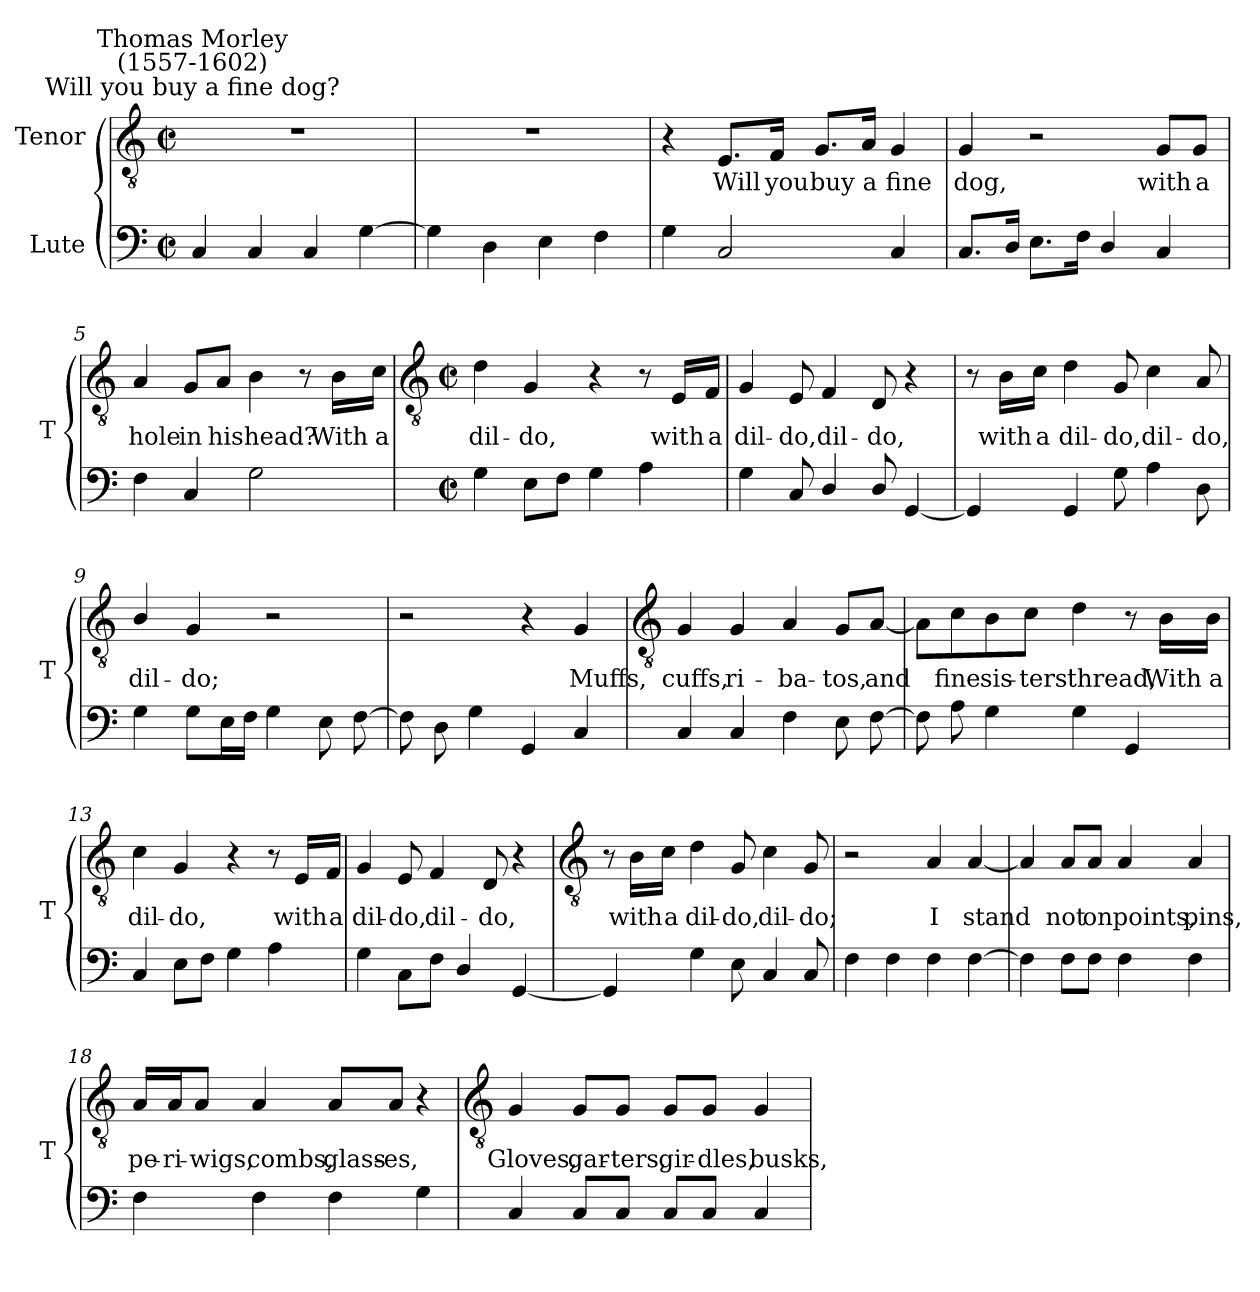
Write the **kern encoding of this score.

**kern	**kern	**text
*part2	*part1	*part1
*staff2	*staff1	*staff1
*I"Lute	*I"Tenor	*
*	*I'T	*
*clefF4	*clefGv2	*
*k[]	*k[]	*
*C:	*C:	*
*M2/2	*M2/2	*
*met(c|)	*met(c|)	*
=1	=1	=1
!	!LO:TX:a:cj:t=Will you buy a fine dog?	!
!	!LO:TX:a:cj:t=Thomas Morley\n(1557-1602)	!
4C	1r	.
4C	.	.
4C	.	.
[4G	.	.
=2	=2	=2
4G]	1r	.
4D	.	.
4E	.	.
4F	.	.
=3	=3	=3
4G	4r	.
!	!	!LO:LY:b
2C	8.E/L	Will
!	!	!LO:LY:b
.	16F/Jk	you
!	!	!LO:LY:b
.	8.G/L	buy
!	!	!LO:LY:b
.	16A/Jk	a
!	!	!LO:LY:b
4C	4G	fine
=4	=4	=4
!	!	!LO:LY:b
8.CL	4G	dog,
16DJ	.	.
8.EL	2r	.
16FJ	.	.
4D/	.	.
!	!	!LO:LY:b
4C	8G/L	with
!	!	!LO:LY:b
.	8G/J	a
=5	=5	=5
!	!	!LO:LY:b
4F	4A	hole
!	!	!LO:LY:b
4C	8G/L	in
!	!	!LO:LY:b
.	8A/J	his
!	!	!LO:LY:b
2G	4B	head?
.	8r	.
!	!	!LO:LY:b
.	16B\LL	With
!	!	!LO:LY:b
.	16c\JJ	a
!!LO:LB:g=z
=6	=6	=6
*	*clefGv2	*
*M2/2	*M2/2	*
*met(c|)	*met(c|)	*
!	!	!LO:LY:b
4G	4d	dil-
!	!	!LO:LY:b
8EL	4G	-do,
8FJ	.	.
4G	4r	.
4A	8r	.
!	!	!LO:LY:b
.	16E/LL	with
!	!	!LO:LY:b
.	16F/JJ	a
=7	=7	=7
!	!	!LO:LY:b
4G	4G	dil-
!	!	!LO:LY:b
8C	8E	-do,
!	!	!LO:LY:b
4D/	4F	dil-
!	!	!LO:LY:b
8D/	8D	-do,
[4GG	4r	.
=8	=8	=8
4GG]	8r	.
!	!	!LO:LY:b
.	16B\LL	with
!	!	!LO:LY:b
.	16c\JJ	a
!	!	!LO:LY:b
4GG	4d	dil-
!	!	!LO:LY:b
8G	8G	-do,
!	!	!LO:LY:b
4A	4c	dil-
!	!	!LO:LY:b
8D	8A	-do,
=9	=9	=9
!	!	!LO:LY:b
4G	4B/	dil-
!	!	!LO:LY:b
8GL	4G	-do;
16EL	.	.
16FJJ	.	.
4G	2r	.
8E	.	.
[8F	.	.
=10	=10	=10
8F]	2r	.
8D	.	.
4G	.	.
4GG	4r	.
!	!	!LO:LY:b
4C	4G	Muffs,
!!LO:LB:g=z
=11	=11	=11
*	*clefGv2	*
!	!	!LO:LY:b
4C	4G	cuffs,
!	!	!LO:LY:b
4C	4G	ri-
!	!	!LO:LY:b
4F	4A	-ba-
!	!	!LO:LY:b
8E	8G/L	-tos,
!	!	!LO:LY:b
[8F	[8A/J	and
=12	=12	=12
8F]	8A\L]	.
!	!	!LO:LY:b
8A	8c\	fine
!	!	!LO:LY:b
4G	8B\	sis-
!	!	!LO:LY:b
.	8c\J	-ters'
!	!	!LO:LY:b
4G	4d	thread,
4GG	8r	.
!	!	!LO:LY:b
.	16B\LL	With
!	!	!LO:LY:b
.	16B\JJ	a
=13	=13	=13
!	!	!LO:LY:b
4C	4c	dil-
!	!	!LO:LY:b
8EL	4G	-do,
8FJ	.	.
4G	4r	.
4A	8r	.
!	!	!LO:LY:b
.	16E/LL	with
!	!	!LO:LY:b
.	16F/JJ	a
=14	=14	=14
!	!	!LO:LY:b
4G	4G	dil-
!	!	!LO:LY:b
8CL	8E	-do,
!	!	!LO:LY:b
8FJ	4F	dil-
4D/	.	.
!	!	!LO:LY:b
.	8D	-do,
[4GG	4r	.
!!LO:LB:g=z
=15	=15	=15
*	*clefGv2	*
4GG]	8r	.
!	!	!LO:LY:b
.	16B\LL	with
!	!	!LO:LY:b
.	16c\JJ	a
!	!	!LO:LY:b
4G	4d	dil-
!	!	!LO:LY:b
8E	8G	-do,
!	!	!LO:LY:b
4C	4c	dil-
!	!	!LO:LY:b
8C	8G	-do;
=16	=16	=16
4F	2r	.
4F	.	.
!	!	!LO:LY:b
4F	4A	I
!	!	!LO:LY:b
[4F	[4A	stand
=17	=17	=17
4F]	4A]	.
!	!	!LO:LY:b
8FL	8A/L	not
!	!	!LO:LY:b
8FJ	8A/J	on
!	!	!LO:LY:b
4F	4A	points,
!	!	!LO:LY:b
4F	4A	pins,
=18	=18	=18
!	!	!LO:LY:b
4F	16A/LL	pe-
!	!	!LO:LY:b
.	16A/J	-ri-
!	!	!LO:LY:b
.	8A/J	-wigs,
!	!	!LO:LY:b
4F	4A	combs,
!	!	!LO:LY:b
4F	8A/L	glass-
!	!	!LO:LY:b
.	8A/J	-es,
4G	4r	.
!!LO:LB:g=z
=19	=19	=19
*	*clefGv2	*
!	!	!LO:LY:b
4C	4G	Gloves,
!	!	!LO:LY:b
8CL	8G/L	gar-
!	!	!LO:LY:b
8CJ	8G/J	-ters,
!	!	!LO:LY:b
8CL	8G/L	gir-
!	!	!LO:LY:b
8CJ	8G/J	-dles,
!	!	!LO:LY:b
4C	4G	busks,
=	=	=
*-	*-	*-
